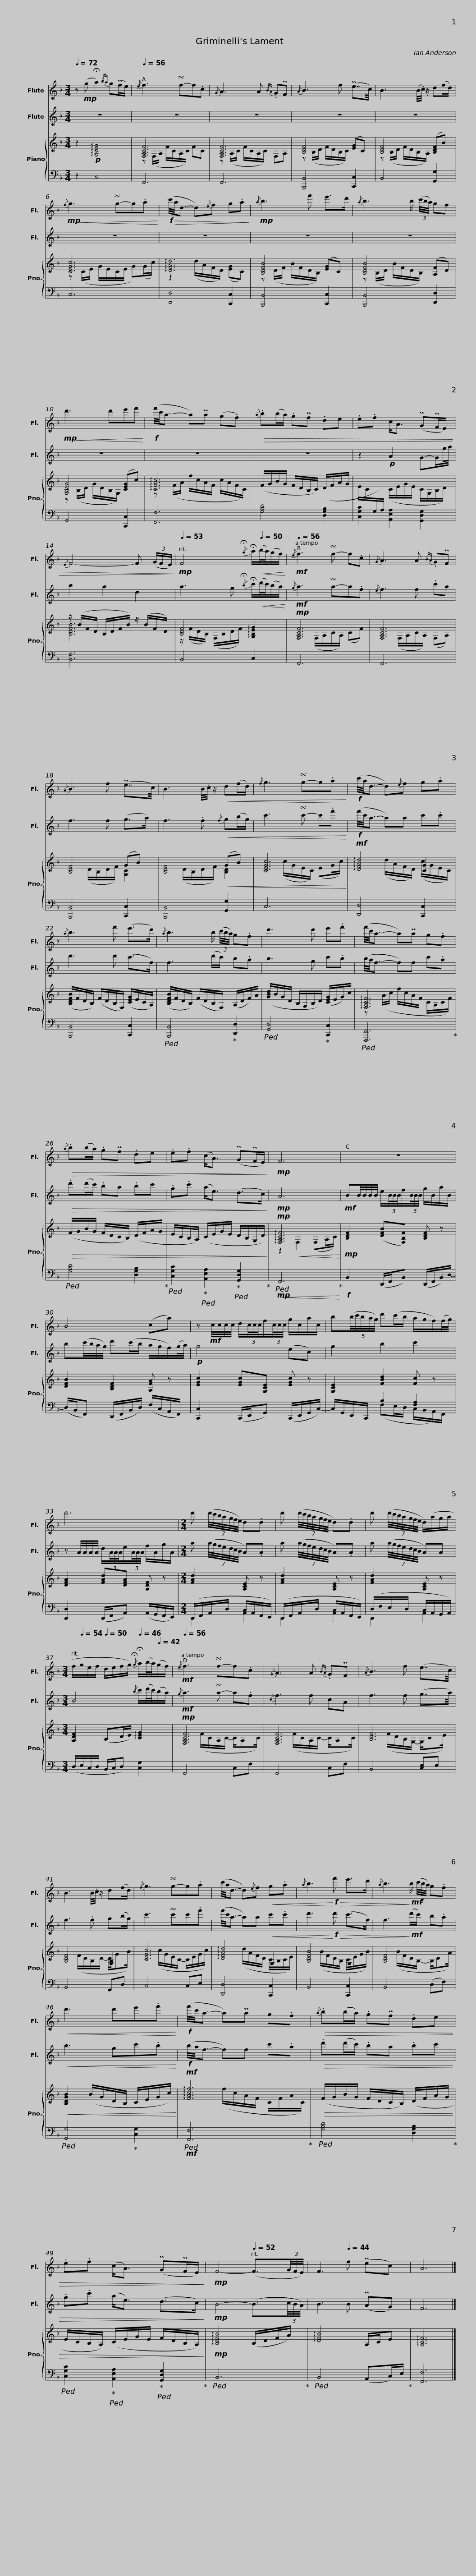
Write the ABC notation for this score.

X:1
%%score 1 2 { ( 3 5 ) | ( 4 6 ) }
L:1/8
Q:1/4=72
M:3/4
I:linebreak $
K:F
V:1 treble
V:2 treble
V:3 treble
V:5 treble
V:4 bass
V:6 bass
V:1
 z!mp! (g !fermata!a2){/ba} g(Pf/e/) |[Q:1/4=56]{/e} f3 !turn!f-f.c |{/G} A3 A{/BA} .GPF |{/A} B3 f (Pe7/4c/4) |$ B3 (B/4.c/4) z/ d(f/d/) | %5
!mp!!<(!{/f} g3 !turn!g-g.a!<)! |!f!!>(! (c'/4a/4d3/2- d){/e}f g.a!>)! |!mp!{/a} b3 f' e'>d' |${/a} b3 b/ (3(c'/4b/4a/4) gf |!mp!!<(! d'3 d'e'f'!<)! | %10
!f! (f'/4c'/4a3/2- a)Pa (g.f) |!>(!{/a} .b(b/a/) .gPf .de |$ .e.f c<A (PGPF/E/) |{/E} F4- F (3(G/F/E/)!>)! |[Q:1/4=53]!mp! F4{/!fermata!g} !fermata!a/[Q:1/4=50]!<(!(b/4a/4)(g/f/)!<)! | %15
[Q:1/4=56]!mf!{/e} f3 !turn!f- f.c |${/G} A3 A{/BA} .GPF |{/A} B3 f (Pe7/4c/4) | B3 B/4.c/4 z/!<(! d(f/d/) |{/f} g3 !turn!g-g.a!<)! | %20
!f! (c'/4a/4d3/2- d){/e}f g.a |${/a} b3 f' (e'>d') |{/a} b3 b/ (3(c'/4b/4a/4) g.f | d'3 d' e'.f' |$ (f'/4c'/4a3/2- a)Pa g.f | %25
!>(!{/a} .b(b/a/) .gPf .de | .e.f (c<A) (PGPF/E/)!>)! |!mp! F6 |$ z6 | B4 (ca) | %30
 z!mf! c/4c/4c/4c/4 d/(3c/4c/4c/4f/(3c/4c/4c/4 g/c/a/c/ |$ b(5:4:5(b/4c'/4b/4a/4g/4) d'(c'/b/ a/g/f/)(f/4g/4) | d'6 |[M:2/4] d' (7:4:7(d'/4c'/4b/4a/4g/4f/4e/4) d.d |$ d' (7:4:7(d'/4c'/4b/4a/4g/4f/4e/4 d).d | %35
 d' (7:4:7(d'/4c'/4b/4a/4g/4f/4e/4 d/)(a/g/a/ |[M:3/4] f/[Q:1/4=54]g/e/f/[Q:1/4=50] d/e/f/g/)[Q:1/4=46]{/!fermata!g} !fermata!a/(b/4a/4)[Q:1/4=42](g/f/) |$[Q:1/4=56]!mf!{/e} f3 !turn!f-f.c |{/G} A3 A{/BA} .GPF |{/A} B3 f (e7/4c/4) | %40
 B3 B/4.c/4 z/ d(f/d/) |${/f} g3 !turn!g-g.a | (c'/4a/4d3/2- d){/e}f!<(! g.a |{/a} b3!<)!!f!!>(! f' e'>d' |{/a} b3!>)!!mf! b/ (3(c'/4b/4a/4) g.f | %45
!<(! d'3 d'e'.f'!<)! |$!f! (f'/4c'/4a3/2- a)Pa g.f |!>(!{/a} .b(b/a/) .gPf .de | .e.f (c<A) (PGPF/E/)!>)! |!mp! F4-[Q:1/4=52] (F3/2(3G/4F/4E/4) | %50
[Q:1/4=48] F3[Q:1/4=44] f (Pec) |$ A6 |] %52
V:2
 z6 | z6 | z6 | z6 |$ z6 | %5
 z6 | z6 | z6 |$ z6 | z6 | %10
 z6 | z6 |$ z2!p! A2 G-G/g/4a/4 | b2 a2 d2 | a3 g{/!fermata!b} !fermata!c'/!<(!(d'/4c'/4)(b/a/)!<)! | %15
!mf!{/g} a3 !turn!a-a.f |${/e} f3 f .c'a | f3 f (g>a) | f3 .f!<(!{/f} g(b/g/) | c'3 !turn!c'- c'.f'!<)! | %20
!f! (f'/4c'/4a3/2- a)a c'.c' |$ d'3 d' (c'>f) | f3 (d'/c'/) b.a | b3 g c'.b |$ (b/4a/4f3/2- f)f c'.a | %25
!>(! .d'(d'/c'/) .ba .bc' | .g.c' (a<e) (d>c)!>)! |!mp! A6 |$!mf! BB/4B/4B/4B/4 e/(3B/4B/4B/4f/(3B/4B/4B/4 g/B/a/B/ | b(c'/4b/4a/4g/4) d'(c'/b/ a/g/f/)(g/4a/4) | %30
!p! g4 (ec) |$ g2 b2 c'2 | z A/4A/4A/4A/4 d/(3A/4A/4A/4e/(3A/4A/4A/4 f/A/g/A/ |[M:2/4] a (7:4:7(a/4g/4f/4e/4d/4c/4B/4 A).A |$ a (7:4:7(a/4g/4f/4e/4d/4c/4B/4 A).A | %35
 a (7:4:7(a/4g/4f/4e/4d/4c/4B/4 A)A |[M:3/4] B4{/b} c'/(d'/4c'/4)(b/a/) |$!mf!{/g} a3 !turn!a- a.f |{/c} f3 f cA | f3 f (g7/4a/4) | %40
 f3 .f g(b/g/) |$ c'3 !turn!c'c'.f' | (f'/4c'/4a3/2- a)a!<(! c'.c' | d'3!<)!!f!!>(! d' (c'>f) | f3!>)!!mf! (d'/c'/) b.a | %45
!<(! b3 gc'.b!<)! |$!f! (b/4a/4f3/2- f)f c'.a |!>(! .d'(d'/c'/) .ba .bc' | .g.c' (a<e) (d>c)!>)! |!mp! B4- (B3/2(3c/4B/4A/4) | %50
 B3 B (PAG) |$ F6 |] %52
V:3
 z2!p! !arpeggio![G,CEG]4 | [F,A,CF]6 | [F,A,CF]6 | [B,DF]4 ([EG]C) |$ [B,DF]4 ([B,DF]B) | %5
 [CEGc]6 | !arpeggio![DFAd]6 | [B,DFB]4 ([EG]C) |$ [B,DFB]4 ([A,F]D) | [G,B,DG]4 ([CEG]c) | %10
 !arpeggio![CFAc]6 | (F/G/B/G/ F/D/B,/C/) (D/F/A/G/ |$ E/C/[I:staff +1]G,/A,/)[I:staff -1] (C/E/G/E/ C/G,/B,/D/) | z/ (B/F/D/ B,/D/F/B/) z/ (B/F/D/) | [B,DF]4 !arpeggio![G,B,EG]2 | %15
!mp! [F,A,CF]6 |$ [F,A,CF]6 | [B,DF]4 (GB) | [B,DF]4!<(! (GB) | [CEGc]6!<)! | %20
!mf! !arpeggio![DFAd]4 [CG]2 |$ ([B,DFB]/F/D/B,/) (F/D/B,/F,/) ([CEG]/E/C/A,/) | ([B,DFB]/F/D/B,/) (F/D/B,/F,/) (A,/D/F/)A/ | ([GBd]/B/G/D/ B,/G,/B,/D/) ([CEG]/E/G/)c/ |$ !arpeggio![F,A,CF]6 | %25
!>(! (F/G/B/G/ F/D/C/B,/) (D/F/A/G/ | E/C/B,/A,/) (C/E/G/E/ D/B,/G,/D/)!>)! |!mp! !arpeggio![F,A,CF]6 |$!mp! [B,DF]2 ([DFB][F,B,F]) [B,DF] z | [DFB]2 [B,DF]2 [A,FA] z | %30
 [EGc]2 [EGc][G,CE] [EGc] z |$ [G,CE]2 [FBd]2 [Fc] z | [DFA]2 [FAd][DFA] [A,DF] z |[M:2/4] [FAd]2 [A,CE] z |$ [FAd]2 [A,CE] z | %35
 [FAd]2 [A,CE] z |[M:3/4] [A,DF]2 (B,D/E/) !arpeggio![CEG]2 |$!mp! [F,A,CF]6 | [F,A,CF]6 | [B,DF]6 | %40
 [B,DF]4 [G,B,]2 |$ [CEGc]6 | !arpeggio![DFAd]4 G,2 | [B,DFB]4 G,2 | [B,DF]4 x2 | %45
!<(! [B,DGB]2 (B/G/D/B,/ C/E/G/c/)!<)! |$!mf! !arpeggio![FAcf]6 |!>(! (F/G/B/G/ F/D/C/B,/) (D/F/A/G/ | E/C/B,/A,/) (C/E/G/E/ F/D/B,/A,/)!>)! |!mp! !arpeggio![B,DFB]4 (B,/D/F/A/) | %50
 !arpeggio![DFB]4 A,/C/E |$ !arpeggio![A,CF]6 |] %52
V:4
 z2 C,4 | F,,6 | F,,6 | [B,,,B,,]4 [C,,C,]2 |$ B,,4 [G,,G,]2 | %5
 C,6 | [D,,D,]4 [C,,C,]2 | [B,,,B,,]4 [C,,C,]2 |$ [B,,,B,,]4 [D,,D,]2 | G,,4 [C,,C,]2 | %10
 [F,,F,]6 | [G,B,D]4 [D,G,B,]2 |$ [C,G,C]2 [A,,E,A,]2 [G,,D,G,]2 | [B,,F,]6 | B,,4 C,2 | %15
 F,,6 |$ F,,6 | [B,,,B,,]4 [C,,C,]2 | [B,,,B,,]4 [G,,G,]2 | C,6 | %20
 [D,,D,]4 [C,,C,]2 |$ [B,,,B,,]4 [C,,C,]2 |!ped! [B,,,B,,]4!ped-up! [D,,D,]2 |!ped! [G,,D,]4!ped-up! [C,,C,]2 |$!ped! [F,,,F,,]6!ped-up! | %25
!ped! [G,B,D]4 [D,G,B,]2!ped-up! |!ped! [C,G,C]2!ped-up!!ped! [A,,E,A,]2!ped-up!!ped! [G,,D,G,]2!ped-up! |!mp!!ped!!<(! F,,6!ped-up!!<)! |$!f! B,,2 (D,,/F,,/B,,) (D,,/F,,/B,,/)D,/- | (D,/B,,/F,,) (D,,/F,,/B,,/D,/) (F,/C,/A,,/F,,/) | %30
 [C,,C,]2 (C,,/E,,/G,,) (C,,/E,,/G,,/C,/-) |$ C,/G,,/E,,/C,,/ B,2 [F,A,]2 | [D,,D,]2 (D,,/F,,/A,,) (A,,/G,,/F,,/E,,/) |[M:2/4] (D,,/F,,/A,,/D,/ C,/A,,/F,,/E,,/) |$ (D,,/F,,/A,,/D,/ C,/A,,/F,,/E,,/) | %35
 (D,/F,/E,/D,/ C,/A,,/G,,/A,,/) |[M:3/4] (D,/E,/C,/D,/ B,,/C,/D,) [C,G,]2 |$ F,,4 C,F, | F,,4 C,F, | B,,4 [C,E,]E, | %40
 B,,4 G,,D, |$ C,4 C,E, | [D,,D,]4 [C,,C,]2 | B,,4 [C,,C,]2 | B,,4 (D,F,) | %45
!ped! [G,,G,]4!ped-up! [C,G,]2 |$!mf!!ped! [F,,F,]6!ped-up! |!ped! [G,B,D]4 [D,G,B,]2!ped-up! |!ped! [C,G,C]2!ped-up!!ped! [A,,E,A,]2!ped-up!!ped! [G,,D,G,]2!ped-up! |!ped! B,,6!ped-up! | %50
!ped! B,,4 (A,,C,/)E,/!ped-up! |$ [F,,F,]6 |] %52
V:5
 x6 | z (F,/A,/ F/C/A,/C/) FC | z (A,/C/ F/C/A,/C/) F,A, | z (B,/D/ F/D/B,/C/) x2 |$ z (B,/D/ F/D/B,/A,/) x2 | %5
 z (C/E/ G/E/C/E/ G)(G/c/) | z2 (d/A/F/D/) ([EG]C) | z (D/F/ B/F/D/B,/) x2 |$ z (B,/D/ B/F/D/B,/) x2 | z (B,/D/ G/D/B,/G,/) x2 | %10
 z (F/A/ f/c/A/F/ c/A/F/C/) | x6 |$ x6 | [B,DFB]6 | z/ (F/D/B,/) (F,/B,/D/F/) x2 | %15
 x2 (F,/A,/C/A,/) (CF) |$ x2 (F,/A,/C/A,/) (F,A,) | x2 (D/B,/D/F/) [G,C]2 | x2 (D/B,/D/F/) [B,D]2 | x2 (c/G/E/C/) (EG/c/) | %20
 x2 (d/A/F/D/) (c/G/E/C/) |$ x6 | x6 | x6 |$ z (A/c/ f/c/A/F/ C/A,/C/F/) | %25
 x6 | x6 | z2!<(! F,2 (F,A,/C/)!<)! |$ x6 | x6 | %30
 x6 |$ x6 | x6 |[M:2/4] x4 |$ x4 | %35
 x4 |[M:3/4] x6 |$ x2 (F/C/A,/C/- C/A,C/) | x2 (F/C/A,/C/- C/A,C/) | x2 (F/D/B,/G,/- G,/CE/) | %40
 x2 (F/D/B,/D/- D/GB/) |$ x2 (c/G/E/C/- C/E/G/c/) | x2 (d/A/F/D/ C/B,/C/E/) | x2 (B/F/D/B,/ C/E/G/B/) | x2 (B/F/D/B,/- B,/DA/) | %45
 x6 |$ x2 (f/c/A/F/ C/F/A/C/) | x6 | x6 | x6 | %50
 x6 |$ x6 |] %52
V:6
 x6 | x6 | x6 | x6 |$ x6 | %5
 x6 | x6 | x6 |$ x6 | x6 | %10
 x6 | x6 |$ x6 | x6 | x6 | %15
 x6 |$ x6 | x6 | x6 | x6 | %20
 x6 |$ x6 | x6 | x6 |$ x6 | %25
 x6 | x6 | x6 |$ x6 | x6 | %30
 x6 |$ x2 (F,E,/D,/ C,/B,,/A,,/)F,,/ | x6 |[M:2/4] D,,2 A,,2 |$ D,,2 A,,2 | %35
 D,,2 A,,2 |[M:3/4] x6 |$ x6 | x6 | x6 | %40
 x6 |$ x6 | x6 | x6 | x6 | %45
 x6 |$ x6 | x6 | x6 | x6 | %50
 x6 |$ x6 |] %52
